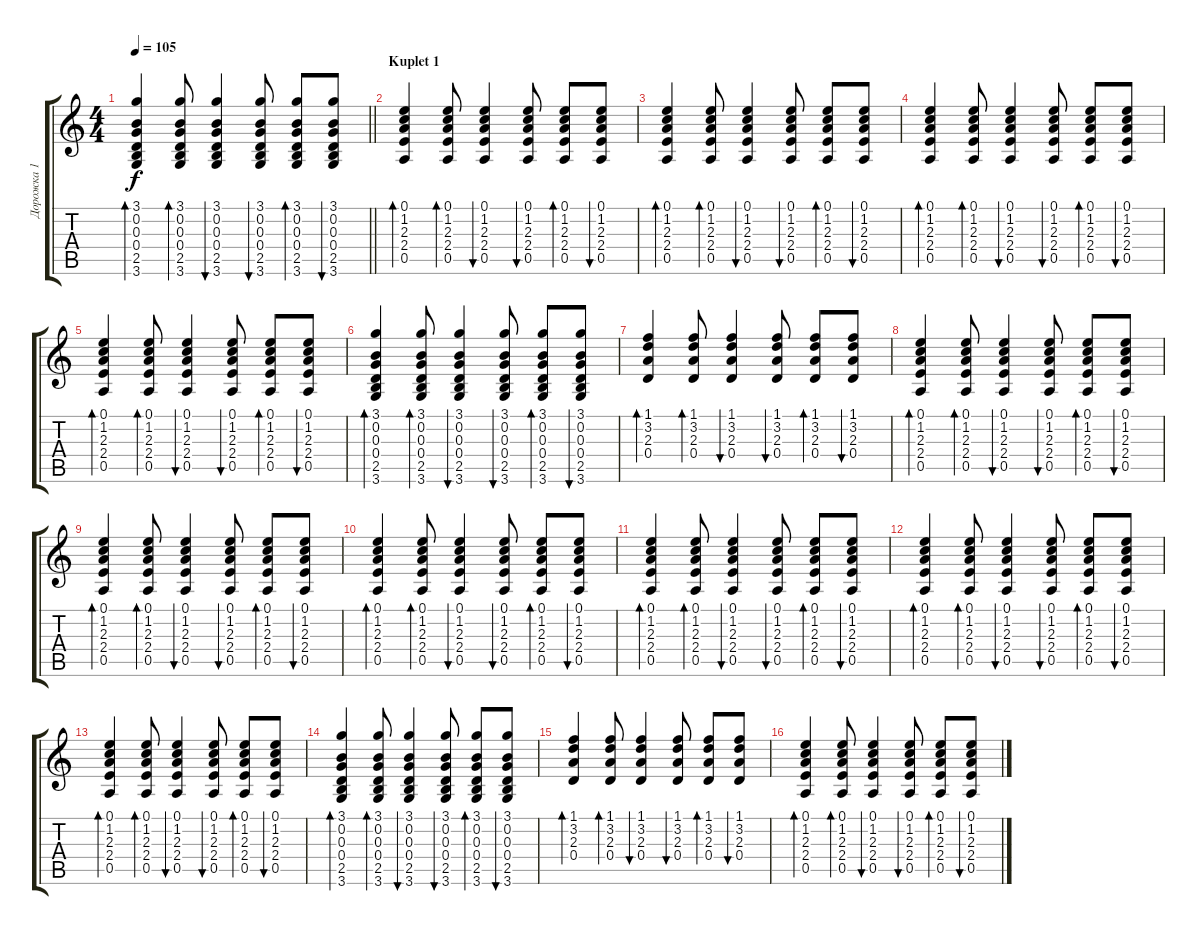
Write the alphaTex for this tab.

\track ("Дорожка 1" "Дорожка 1") {instrument acousticguitarsteel}
\staff {score tabs}
\tuning (E4 B3 G3 D3 A2 E2) {hide}
\ts (4 4)
\tempo 105
\clef g2
\barLineRight lightlight
\ks c
(3.1 0.2 0.3 0.4 2.5 3.6).4{bd 60 dy f} (3.1 0.2 0.3 0.4 2.5 3.6).8{bd 60} (3.1 0.2 0.3 0.4 2.5 3.6).4{bu 60} (3.1 0.2 0.3 0.4 2.5 3.6).8{bu 60} (3.1 0.2 0.3 0.4 2.5 3.6).8{bd 60} (3.1 0.2 0.3 0.4 2.5 3.6).8{bu 60} |
\section ("" "Kuplet 1")
(0.1 1.2 2.3 2.4 0.5).4{bd 60} (0.1 1.2 2.3 2.4 0.5).8{bd 60} (0.1 1.2 2.3 2.4 0.5).4{bu 60} (0.1 1.2 2.3 2.4 0.5).8{bu 60} (0.1 1.2 2.3 2.4 0.5).8{bd 60} (0.1 1.2 2.3 2.4 0.5).8{bu 60} |
(0.1 1.2 2.3 2.4 0.5).4{bd 60} (0.1 1.2 2.3 2.4 0.5).8{bd 60} (0.1 1.2 2.3 2.4 0.5).4{bu 60} (0.1 1.2 2.3 2.4 0.5).8{bu 60} (0.1 1.2 2.3 2.4 0.5).8{bd 60} (0.1 1.2 2.3 2.4 0.5).8{bu 60} |
(0.1 1.2 2.3 2.4 0.5).4{bd 60} (0.1 1.2 2.3 2.4 0.5).8{bd 60} (0.1 1.2 2.3 2.4 0.5).4{bu 60} (0.1 1.2 2.3 2.4 0.5).8{bu 60} (0.1 1.2 2.3 2.4 0.5).8{bd 60} (0.1 1.2 2.3 2.4 0.5).8{bu 60} |
(0.1 1.2 2.3 2.4 0.5).4{bd 60} (0.1 1.2 2.3 2.4 0.5).8{bd 60} (0.1 1.2 2.3 2.4 0.5).4{bu 60} (0.1 1.2 2.3 2.4 0.5).8{bu 60} (0.1 1.2 2.3 2.4 0.5).8{bd 60} (0.1 1.2 2.3 2.4 0.5).8{bu 60} |
(3.1 0.2 0.3 0.4 2.5 3.6).4{bd 60} (3.1 0.2 0.3 0.4 2.5 3.6).8{bd 60} (3.1 0.2 0.3 0.4 2.5 3.6).4{bu 60} (3.1 0.2 0.3 0.4 2.5 3.6).8{bu 60} (3.1 0.2 0.3 0.4 2.5 3.6).8{bd 60} (3.1 0.2 0.3 0.4 2.5 3.6).8{bu 60} |
(1.1 3.2 2.3 0.4).4{bd 60} (1.1 3.2 2.3 0.4).8{bd 60} (1.1 3.2 2.3 0.4).4{bu 60} (1.1 3.2 2.3 0.4).8{bu 60} (1.1 3.2 2.3 0.4).8{bd 60} (1.1 3.2 2.3 0.4).8{bu 60} |
(0.1 1.2 2.3 2.4 0.5).4{bd 60} (0.1 1.2 2.3 2.4 0.5).8{bd 60} (0.1 1.2 2.3 2.4 0.5).4{bu 60} (0.1 1.2 2.3 2.4 0.5).8{bu 60} (0.1 1.2 2.3 2.4 0.5).8{bd 60} (0.1 1.2 2.3 2.4 0.5).8{bu 60} |
(0.1 1.2 2.3 2.4 0.5).4{bd 60} (0.1 1.2 2.3 2.4 0.5).8{bd 60} (0.1 1.2 2.3 2.4 0.5).4{bu 60} (0.1 1.2 2.3 2.4 0.5).8{bu 60} (0.1 1.2 2.3 2.4 0.5).8{bd 60} (0.1 1.2 2.3 2.4 0.5).8{bu 60} |
(0.1 1.2 2.3 2.4 0.5).4{bd 60} (0.1 1.2 2.3 2.4 0.5).8{bd 60} (0.1 1.2 2.3 2.4 0.5).4{bu 60} (0.1 1.2 2.3 2.4 0.5).8{bu 60} (0.1 1.2 2.3 2.4 0.5).8{bd 60} (0.1 1.2 2.3 2.4 0.5).8{bu 60} |
(0.1 1.2 2.3 2.4 0.5).4{bd 60} (0.1 1.2 2.3 2.4 0.5).8{bd 60} (0.1 1.2 2.3 2.4 0.5).4{bu 60} (0.1 1.2 2.3 2.4 0.5).8{bu 60} (0.1 1.2 2.3 2.4 0.5).8{bd 60} (0.1 1.2 2.3 2.4 0.5).8{bu 60} |
(0.1 1.2 2.3 2.4 0.5).4{bd 60} (0.1 1.2 2.3 2.4 0.5).8{bd 60} (0.1 1.2 2.3 2.4 0.5).4{bu 60} (0.1 1.2 2.3 2.4 0.5).8{bu 60} (0.1 1.2 2.3 2.4 0.5).8{bd 60} (0.1 1.2 2.3 2.4 0.5).8{bu 60} |
(0.1 1.2 2.3 2.4 0.5).4{bd 60} (0.1 1.2 2.3 2.4 0.5).8{bd 60} (0.1 1.2 2.3 2.4 0.5).4{bu 60} (0.1 1.2 2.3 2.4 0.5).8{bu 60} (0.1 1.2 2.3 2.4 0.5).8{bd 60} (0.1 1.2 2.3 2.4 0.5).8{bu 60} |
(3.1 0.2 0.3 0.4 2.5 3.6).4{bd 60} (3.1 0.2 0.3 0.4 2.5 3.6).8{bd 60} (3.1 0.2 0.3 0.4 2.5 3.6).4{bu 60} (3.1 0.2 0.3 0.4 2.5 3.6).8{bu 60} (3.1 0.2 0.3 0.4 2.5 3.6).8{bd 60} (3.1 0.2 0.3 0.4 2.5 3.6).8{bu 60} |
(1.1 3.2 2.3 0.4).4{bd 60} (1.1 3.2 2.3 0.4).8{bd 60} (1.1 3.2 2.3 0.4).4{bu 60} (1.1 3.2 2.3 0.4).8{bu 60} (1.1 3.2 2.3 0.4).8{bd 60} (1.1 3.2 2.3 0.4).8{bu 60} |
(0.1 1.2 2.3 2.4 0.5).4{bd 60} (0.1 1.2 2.3 2.4 0.5).8{bd 60} (0.1 1.2 2.3 2.4 0.5).4{bu 60} (0.1 1.2 2.3 2.4 0.5).8{bu 60} (0.1 1.2 2.3 2.4 0.5).8{bd 60} (0.1 1.2 2.3 2.4 0.5).8{bu 60}
